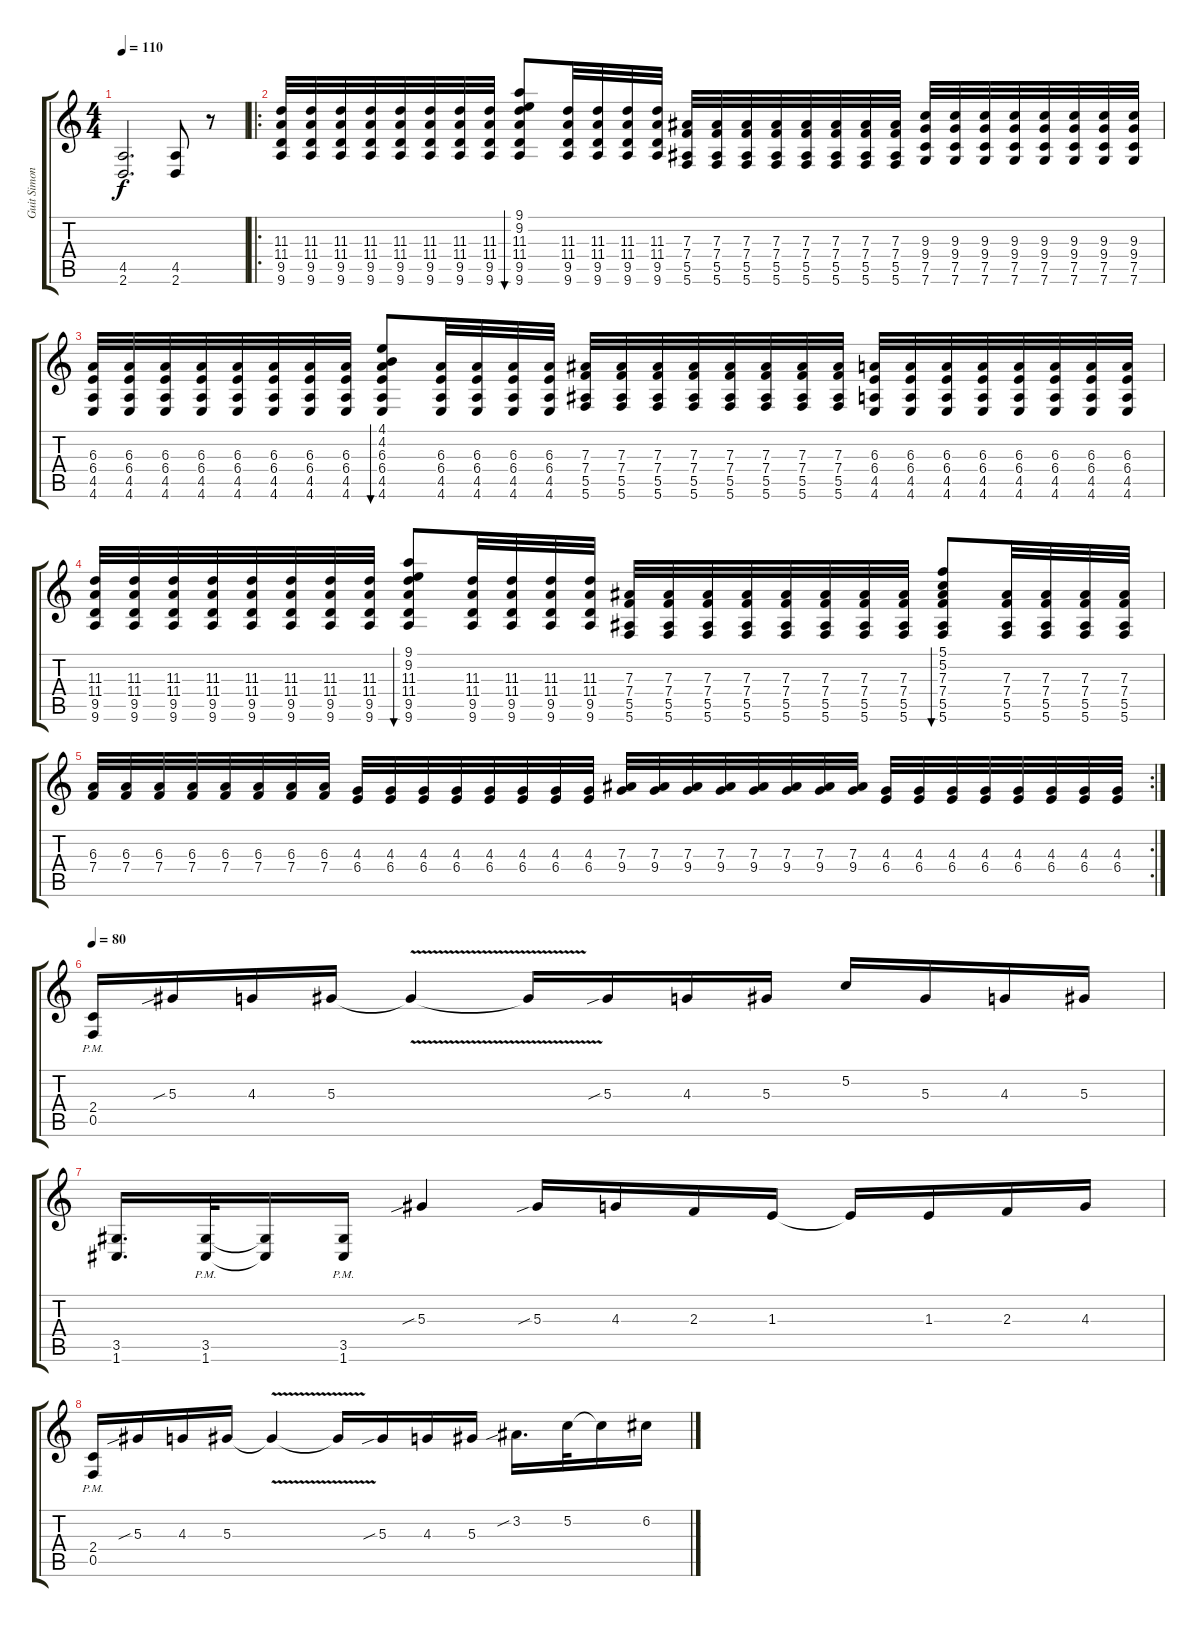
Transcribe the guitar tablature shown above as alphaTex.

\track ("Guit SimonC" "Guit Simon") {instrument distortionguitar}
\staff {score tabs}
\tuning (C4 G3 Eb3 Bb2 F2 C2) {hide}
\ts (4 4)
\tempo 110
\clef g2
\ks c
(4.5 2.6).2{d dy f} (4.5 2.6).8 r.8 |
\ro
(11.3 11.4 9.5 9.6).32 (11.3 11.4 9.5 9.6).32 (11.3 11.4 9.5 9.6).32 (11.3 11.4 9.5 9.6).32 (11.3 11.4 9.5 9.6).32 (11.3 11.4 9.5 9.6).32 (11.3 11.4 9.5 9.6).32 (11.3 11.4 9.5 9.6).32 (9.1 9.2 11.3 11.4 9.5 9.6).8{bu 480} (11.3 11.4 9.5 9.6).32 (11.3 11.4 9.5 9.6).32 (11.3 11.4 9.5 9.6).32 (11.3 11.4 9.5 9.6).32 (7.3 7.4 5.5 5.6).32 (7.3 7.4 5.5 5.6).32 (7.3 7.4 5.5 5.6).32 (7.3 7.4 5.5 5.6).32 (7.3 7.4 5.5 5.6).32 (7.3 7.4 5.5 5.6).32 (7.3 7.4 5.5 5.6).32 (7.3 7.4 5.5 5.6).32 (9.3 9.4 7.5 7.6).32 (9.3 9.4 7.5 7.6).32 (9.3 9.4 7.5 7.6).32 (9.3 9.4 7.5 7.6).32 (9.3 9.4 7.5 7.6).32 (9.3 9.4 7.5 7.6).32 (9.3 9.4 7.5 7.6).32 (9.3 9.4 7.5 7.6).32 |
(6.3 6.4 4.5 4.6).32 (6.3 6.4 4.5 4.6).32 (6.3 6.4 4.5 4.6).32 (6.3 6.4 4.5 4.6).32 (6.3 6.4 4.5 4.6).32 (6.3 6.4 4.5 4.6).32 (6.3 6.4 4.5 4.6).32 (6.3 6.4 4.5 4.6).32 (4.1 4.2 6.3 6.4 4.5 4.6).8{bu 480} (6.3 6.4 4.5 4.6).32 (6.3 6.4 4.5 4.6).32 (6.3 6.4 4.5 4.6).32 (6.3 6.4 4.5 4.6).32 (7.3 7.4 5.5 5.6).32 (7.3 7.4 5.5 5.6).32 (7.3 7.4 5.5 5.6).32 (7.3 7.4 5.5 5.6).32 (7.3 7.4 5.5 5.6).32 (7.3 7.4 5.5 5.6).32 (7.3 7.4 5.5 5.6).32 (7.3 7.4 5.5 5.6).32 (6.3 6.4 4.5 4.6).32 (6.3 6.4 4.5 4.6).32 (6.3 6.4 4.5 4.6).32 (6.3 6.4 4.5 4.6).32 (6.3 6.4 4.5 4.6).32 (6.3 6.4 4.5 4.6).32 (6.3 6.4 4.5 4.6).32 (6.3 6.4 4.5 4.6).32 |
(11.3 11.4 9.5 9.6).32 (11.3 11.4 9.5 9.6).32 (11.3 11.4 9.5 9.6).32 (11.3 11.4 9.5 9.6).32 (11.3 11.4 9.5 9.6).32 (11.3 11.4 9.5 9.6).32 (11.3 11.4 9.5 9.6).32 (11.3 11.4 9.5 9.6).32 (9.1 9.2 11.3 11.4 9.5 9.6).8{bu 480} (11.3 11.4 9.5 9.6).32 (11.3 11.4 9.5 9.6).32 (11.3 11.4 9.5 9.6).32 (11.3 11.4 9.5 9.6).32 (7.3 7.4 5.5 5.6).32 (7.3 7.4 5.5 5.6).32 (7.3 7.4 5.5 5.6).32 (7.3 7.4 5.5 5.6).32 (7.3 7.4 5.5 5.6).32 (7.3 7.4 5.5 5.6).32 (7.3 7.4 5.5 5.6).32 (7.3 7.4 5.5 5.6).32 (5.1 5.2 7.3 7.4 5.5 5.6).8{bu 480} (7.3 7.4 5.5 5.6).32 (7.3 7.4 5.5 5.6).32 (7.3 7.4 5.5 5.6).32 (7.3 7.4 5.5 5.6).32 |
\rc 2
(6.3 7.4).32 (6.3 7.4).32 (6.3 7.4).32 (6.3 7.4).32 (6.3 7.4).32 (6.3 7.4).32 (6.3 7.4).32 (6.3 7.4).32 (4.3 6.4).32 (4.3 6.4).32 (4.3 6.4).32 (4.3 6.4).32 (4.3 6.4).32 (4.3 6.4).32 (4.3 6.4).32 (4.3 6.4).32 (7.3 9.4).32 (7.3 9.4).32 (7.3 9.4).32 (7.3 9.4).32 (7.3 9.4).32 (7.3 9.4).32 (7.3 9.4).32 (7.3 9.4).32 (4.3 6.4).32 (4.3 6.4).32 (4.3 6.4).32 (4.3 6.4).32 (4.3 6.4).32 (4.3 6.4).32 (4.3 6.4).32 (4.3 6.4).32 |
\tempo 80
(2.4{pm} 0.5{pm}).16 5.3{sib}.16 4.3.16 5.3.16 5.3{v t}.4 5.3{t}.16 5.3{sib}.16 4.3.16 5.3.16 5.2.16 5.3.16 4.3.16 5.3.16 |
(3.5 1.6).16{d} (3.5{pm} 1.6{pm}).32 (3.5{t} 1.6{t}).16 (3.5{pm} 1.6{pm}).16 5.3{sib}.4 5.3{sib}.16 4.3.16 2.3.16 1.3.16 1.3{t}.16 1.3.16 2.3.16 4.3.16 |
(2.4{pm} 0.5{pm}).16 5.3{sib}.16 4.3.16 5.3.16 5.3{v t}.4 5.3{t}.16 5.3{sib}.16 4.3.16 5.3.16 3.2{sib}.16{d} 5.2.32 5.2{t}.16 6.2.16
